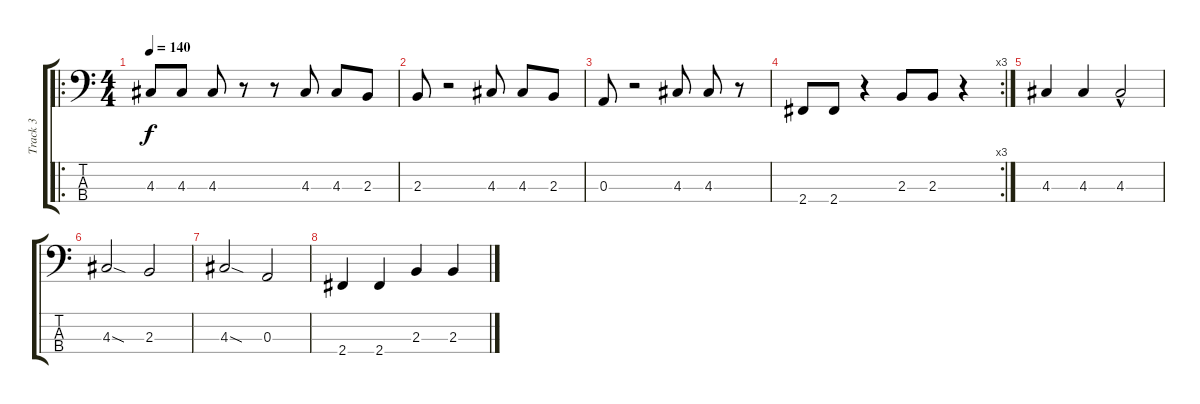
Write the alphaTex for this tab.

\track ("Track 3" "Track 3") {instrument electricbassfinger}
\staff {score tabs}
\tuning (G2 D2 A1 E1) {hide}
\ro
\ts (4 4)
\tempo 140
\clef f4
\ks c
4.3.8{dy f} 4.3.8 4.3.8 r.8 r.8 4.3.8 4.3.8 2.3.8 |
2.3.8 r.2 4.3.8 4.3.8 2.3.8 |
0.3.8 r.2 4.3.8 4.3.8 r.8 |
\rc 3
2.4.8 2.4.8 r.4 2.3.8 2.3.8 r.4 |
4.3.4 4.3.4 4.3{hac}.2 |
4.3{sod}.2 2.3.2 |
4.3{sod}.2 0.3.2 |
2.4.4 2.4.4 2.3.4 2.3.4
